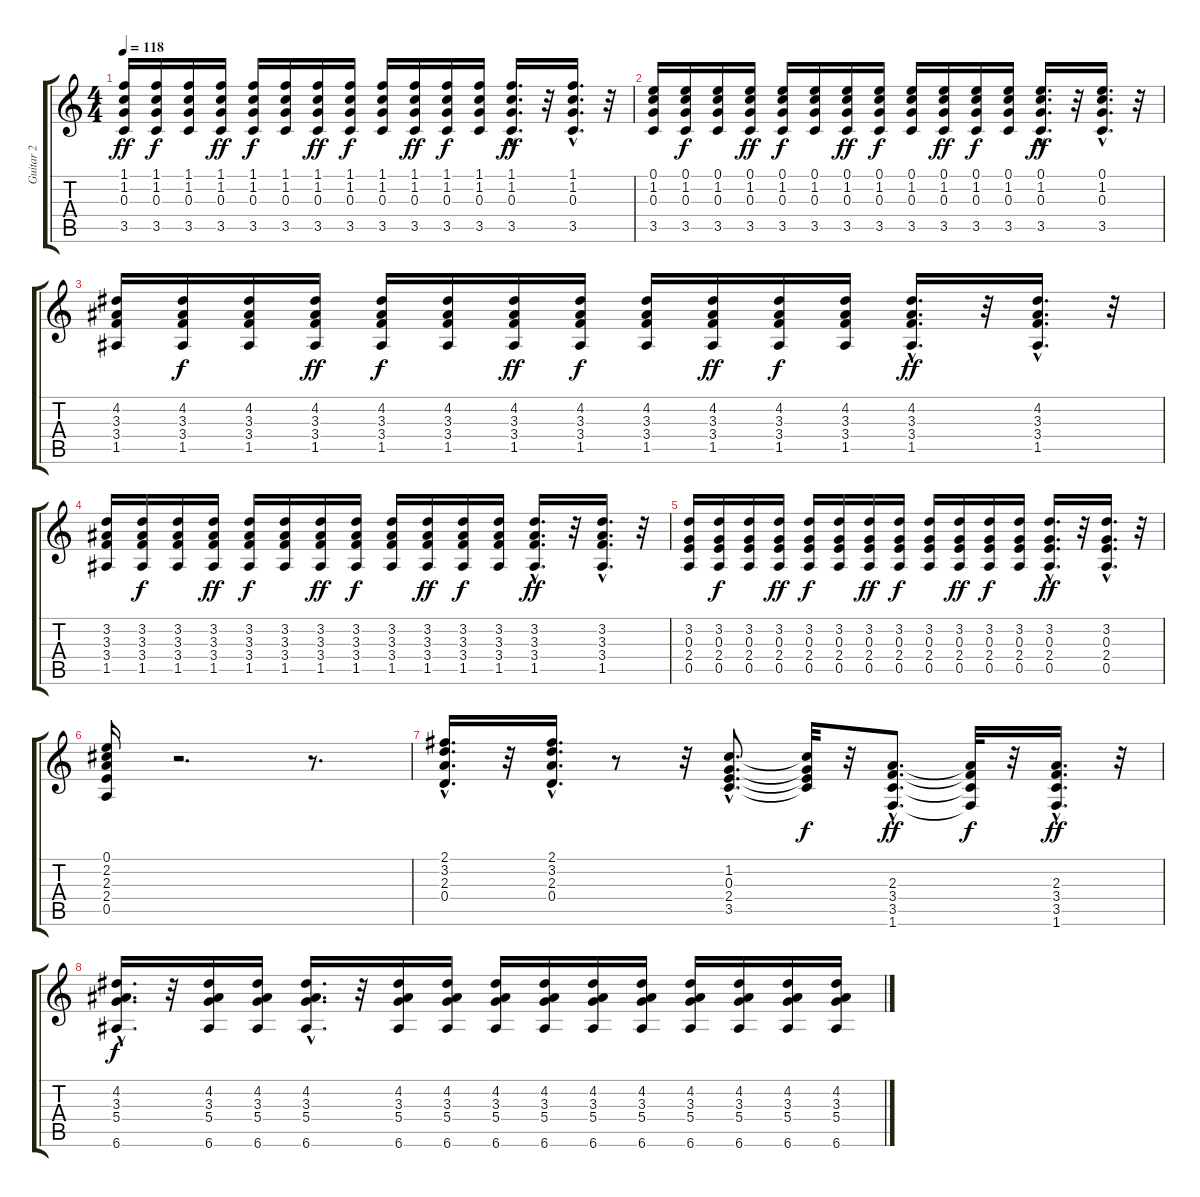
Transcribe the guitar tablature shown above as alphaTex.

\track ("Guitar 2            " "Guitar 2  ") {instrument distortionguitar}
\staff {score tabs}
\tuning (E4 B3 G3 D3 A2 E2) {hide}
\ts (4 4)
\tempo 118
\clef g2
\ks c
(1.1 1.2 0.3 3.5).16{dy ff} (1.1 1.2 0.3 3.5).16{dy f} (1.1 1.2 0.3 3.5).16 (1.1 1.2 0.3 3.5).16{dy ff} (1.1 1.2 0.3 3.5).16{dy f} (1.1 1.2 0.3 3.5).16 (1.1 1.2 0.3 3.5).16{dy ff} (1.1 1.2 0.3 3.5).16{dy f} (1.1 1.2 0.3 3.5).16 (1.1 1.2 0.3 3.5).16{dy ff} (1.1 1.2 0.3 3.5).16{dy f} (1.1 1.2 0.3 3.5).16 (1.1{hac} 1.2{hac} 0.3{hac} 3.5{hac}).16{d dy ff} r.32 (1.1{hac} 1.2{hac} 0.3{hac} 3.5{hac}).16{d} r.32 |
(0.1 1.2 0.3 3.5).16 (0.1 1.2 0.3 3.5).16{dy f} (0.1 1.2 0.3 3.5).16 (0.1 1.2 0.3 3.5).16{dy ff} (0.1 1.2 0.3 3.5).16{dy f} (0.1 1.2 0.3 3.5).16 (0.1 1.2 0.3 3.5).16{dy ff} (0.1 1.2 0.3 3.5).16{dy f} (0.1 1.2 0.3 3.5).16 (0.1 1.2 0.3 3.5).16{dy ff} (0.1 1.2 0.3 3.5).16{dy f} (0.1 1.2 0.3 3.5).16 (0.1{hac} 1.2{hac} 0.3{hac} 3.5{hac}).16{d dy ff} r.32 (0.1{hac} 1.2{hac} 0.3{hac} 3.5{hac}).16{d} r.32 |
(4.2 3.3 3.4 1.5).16 (4.2 3.3 3.4 1.5).16{dy f} (4.2 3.3 3.4 1.5).16 (4.2 3.3 3.4 1.5).16{dy ff} (4.2 3.3 3.4 1.5).16{dy f} (4.2 3.3 3.4 1.5).16 (4.2 3.3 3.4 1.5).16{dy ff} (4.2 3.3 3.4 1.5).16{dy f} (4.2 3.3 3.4 1.5).16 (4.2 3.3 3.4 1.5).16{dy ff} (4.2 3.3 3.4 1.5).16{dy f} (4.2 3.3 3.4 1.5).16 (4.2{hac} 3.3{hac} 3.4{hac} 1.5{hac}).16{d dy ff} r.32 (4.2{hac} 3.3{hac} 3.4{hac} 1.5{hac}).16{d} r.32 |
(3.2 3.3 3.4 1.5).16 (3.2 3.3 3.4 1.5).16{dy f} (3.2 3.3 3.4 1.5).16 (3.2 3.3 3.4 1.5).16{dy ff} (3.2 3.3 3.4 1.5).16{dy f} (3.2 3.3 3.4 1.5).16 (3.2 3.3 3.4 1.5).16{dy ff} (3.2 3.3 3.4 1.5).16{dy f} (3.2 3.3 3.4 1.5).16 (3.2 3.3 3.4 1.5).16{dy ff} (3.2 3.3 3.4 1.5).16{dy f} (3.2 3.3 3.4 1.5).16 (3.2{hac} 3.3{hac} 3.4{hac} 1.5{hac}).16{d dy ff} r.32 (3.2{hac} 3.3{hac} 3.4{hac} 1.5{hac}).16{d} r.32 |
(3.2 0.3 2.4 0.5).16 (3.2 0.3 2.4 0.5).16{dy f} (3.2 0.3 2.4 0.5).16 (3.2 0.3 2.4 0.5).16{dy ff} (3.2 0.3 2.4 0.5).16{dy f} (3.2 0.3 2.4 0.5).16 (3.2 0.3 2.4 0.5).16{dy ff} (3.2 0.3 2.4 0.5).16{dy f} (3.2 0.3 2.4 0.5).16 (3.2 0.3 2.4 0.5).16{dy ff} (3.2 0.3 2.4 0.5).16{dy f} (3.2 0.3 2.4 0.5).16 (3.2{hac} 0.3{hac} 2.4{hac} 0.5{hac}).16{d dy ff} r.32 (3.2{hac} 0.3{hac} 2.4{hac} 0.5{hac}).16{d} r.32 |
(0.1 2.2 2.3 2.4 0.5).16 r.2{d} r.8{d} |
(2.1{hac} 3.2{hac} 2.3{hac} 0.4{hac}).16{d} r.32 (2.1{hac} 3.2{hac} 2.3{hac} 0.4{hac}).16{d} r.8 r.32 (1.2{hac} 0.3{hac} 2.4{hac} 3.5{hac}).8{d} (1.2{t} 0.3{t} 2.4{t} 3.5{t}).32{dy f} r.32 (2.3{hac} 3.4{hac} 3.5{hac} 1.6{hac}).8{d dy ff} (2.3{t} 3.4{t} 3.5{t} 1.6{t}).32{dy f} r.32 (2.3{hac} 3.4{hac} 3.5{hac} 1.6{hac}).16{d dy ff} r.32 |
(4.2{hac} 3.3{hac} 5.4{hac} 6.6{hac}).16{d dy f volume 16} r.32 (4.2 3.3 5.4 6.6).16{volume 16} (4.2 3.3 5.4 6.6).16 (4.2{hac} 3.3{hac} 5.4{hac} 6.6{hac}).16{d volume 16} r.32 (4.2 3.3 5.4 6.6).16{volume 15} (4.2 3.3 5.4 6.6).16{volume 15} (4.2 3.3 5.4 6.6).16 (4.2 3.3 5.4 6.6).16{volume 15} (4.2 3.3 5.4 6.6).16{volume 15} (4.2 3.3 5.4 6.6).16 (4.2 3.3 5.4 6.6).16{volume 15} (4.2 3.3 5.4 6.6).16{volume 15} (4.2 3.3 5.4 6.6).16 (4.2 3.3 5.4 6.6).16{volume 15}
